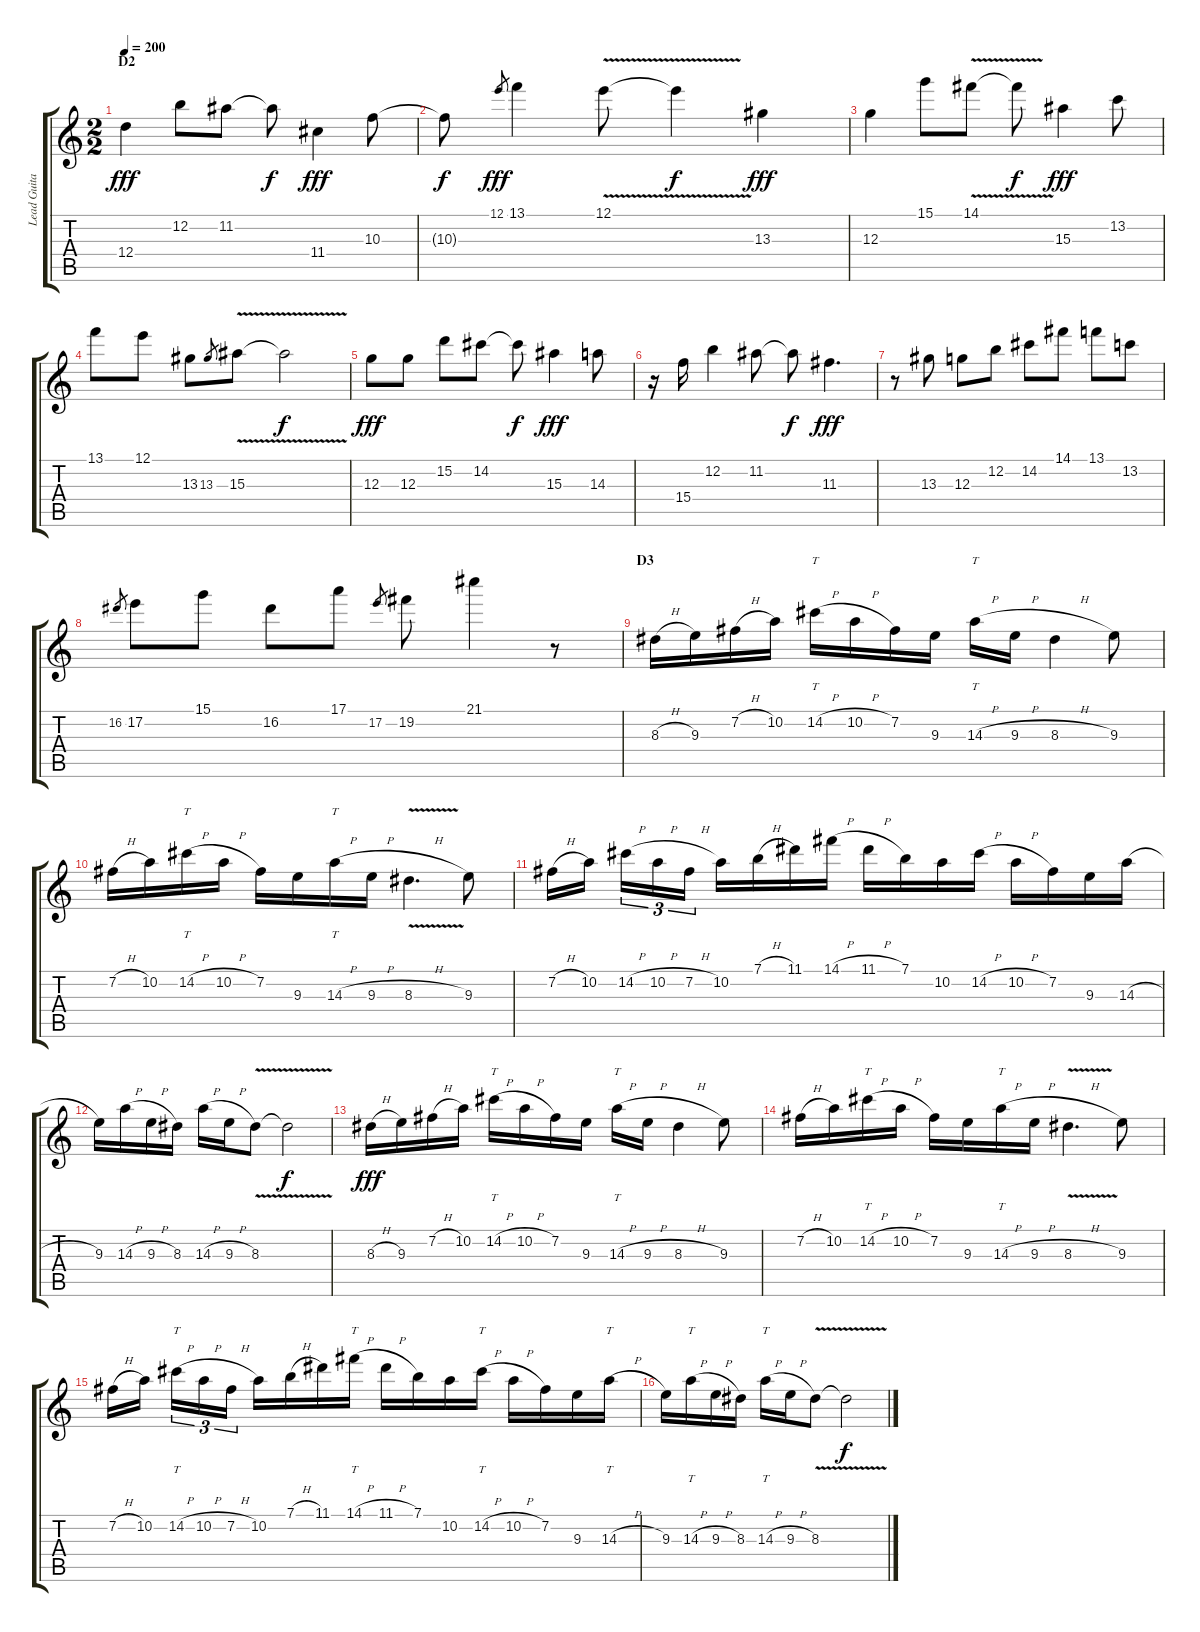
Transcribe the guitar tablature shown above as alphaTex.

\track ("Lead Guitar" "Lead Guita") {instrument distortionguitar}
\staff {score tabs}
\tuning (E4 B3 G3 D3 A2 E2) {hide}
\ts (2 2)
\section ("" "D2")
\tempo 200
\clef g2
\ks c
12.4.4{dy fff} 12.2.8 11.2.8 11.2{t}.8{dy f} 11.4.4{dy fff} 10.3.8 |
10.3{t}.8{dy f} 12.1.8{gr dy fff} 13.1.4 12.1{v}.8 12.1{t}.4{dy f} 13.3.4{dy fff} |
12.3.4 15.1.8 14.1{v}.8 14.1{t}.8{dy f} 15.3.4{dy fff} 13.2.8 |
13.1.8 12.1.8 13.3.8 13.3.8{gr} 15.3{v}.8 15.3{t}.2{dy f} |
12.3.8{dy fff} 12.3.8 15.2.8 14.2.8 14.2{t}.8{dy f} 15.3.4{dy fff} 14.3.8 |
r.16 15.4.16 12.2.4 11.2.8 11.2{t}.8{dy f} 11.3.4{d dy fff} |
r.8 13.3.8 12.3.8 12.2.8 14.2.8 14.1.8 13.1.8 13.2.8 |
16.2.8{gr} 17.2.8 15.1.8 16.2.8 17.1.8 17.2.8{gr} 19.2.8 21.1.4 r.8 |
\section ("" "D3")
8.3{h}.16 9.3.16 7.2{h}.16 10.2.16 14.2{h}.16{tt} 10.2{h}.16 7.2.16 9.3.16 14.3{h}.16{tt} 9.3{h}.16 8.3{h}.4 9.3.8 |
7.2{h}.16 10.2.16 14.2{h}.16{tt} 10.2{h}.16 7.2.16 9.3.16 14.3{h}.16{tt} 9.3{h}.16 8.3{v h}.4{d} 9.3.8 |
7.2{h}.16 10.2.16{beam splitsecondary} 14.2{h}.16{tu (3 2)} 10.2{h}.16{tu (3 2)} 7.2{h}.16{tu (3 2) beam splitsecondary} 10.2.16 7.1{h}.16 11.1.16 14.1{h}.16 11.1{h}.16 7.1.16 10.2.16 14.2{h}.16 10.2{h}.16 7.2.16 9.3.16 14.3{h}.16 |
9.3.16 14.3{h}.16 9.3{h}.16 8.3.16 14.3{h}.16 9.3{h}.16 8.3{v}.8 8.3{t}.2{dy f} |
8.3{h}.16{dy fff} 9.3.16 7.2{h}.16 10.2.16 14.2{h}.16{tt} 10.2{h}.16 7.2.16 9.3.16 14.3{h}.16{tt} 9.3{h}.16 8.3{h}.4 9.3.8 |
7.2{h}.16 10.2.16 14.2{h}.16{tt} 10.2{h}.16 7.2.16 9.3.16 14.3{h}.16{tt} 9.3{h}.16 8.3{v h}.4{d} 9.3.8 |
7.2{h}.16 10.2.16{beam splitsecondary} 14.2{h}.16{tt tu (3 2)} 10.2{h}.16{tu (3 2)} 7.2{h}.16{tu (3 2) beam splitsecondary} 10.2.16 7.1{h}.16 11.1.16 14.1{h}.16{tt} 11.1{h}.16 7.1.16 10.2.16 14.2{h}.16{tt} 10.2{h}.16 7.2.16 9.3.16 14.3{h}.16{tt} |
9.3.16 14.3{h}.16{tt} 9.3{h}.16 8.3.16 14.3{h}.16{tt} 9.3{h}.16 8.3{v}.8 8.3{t}.2{dy f}
